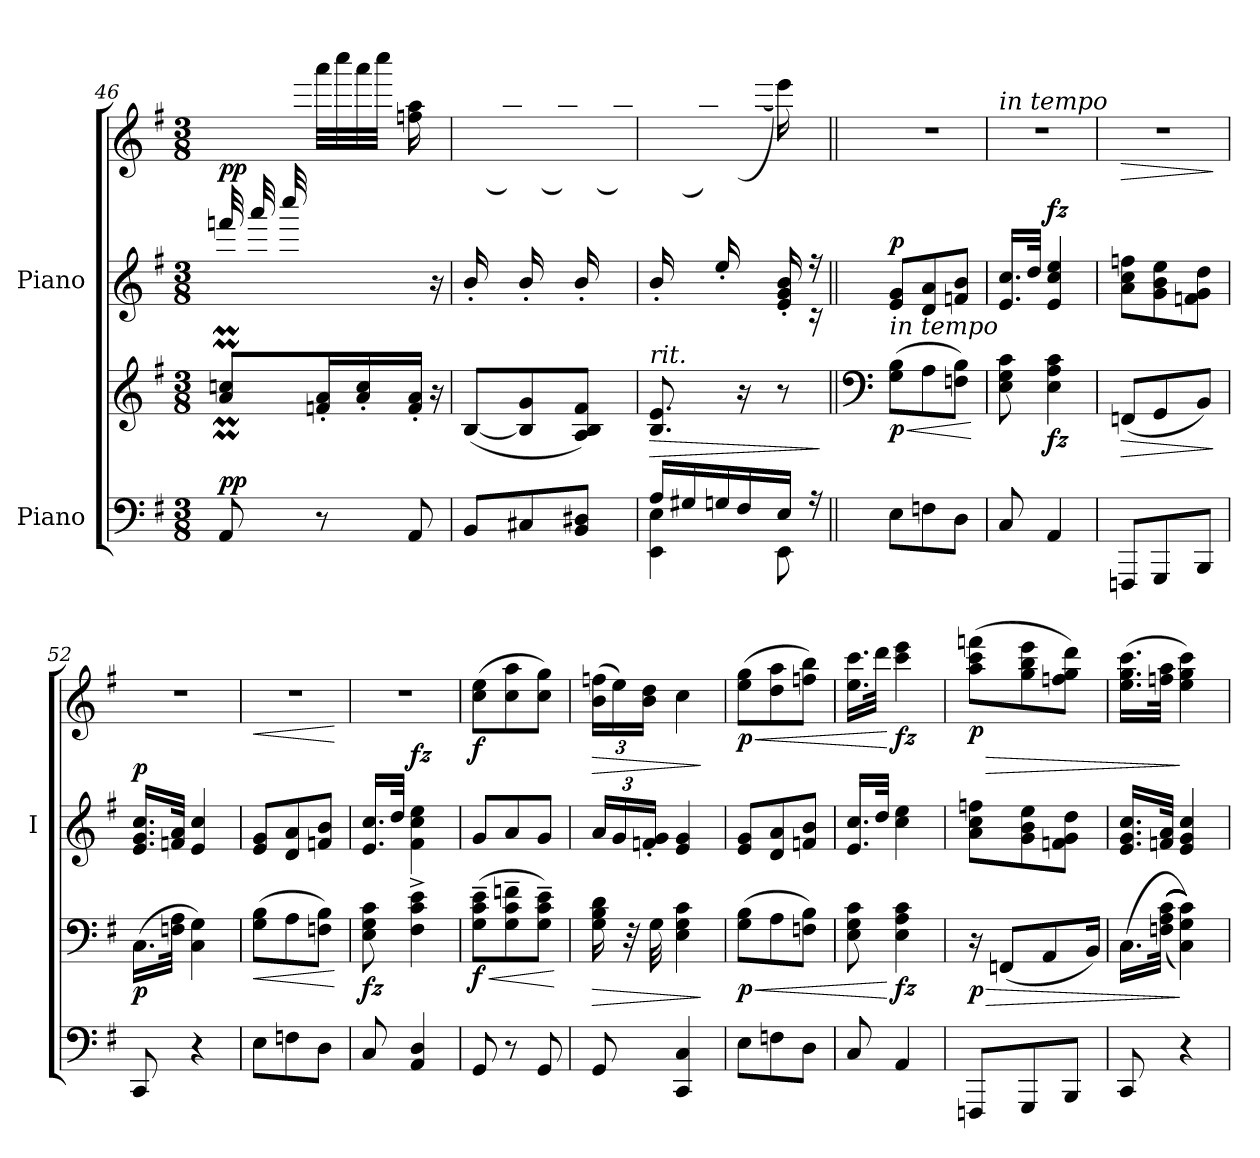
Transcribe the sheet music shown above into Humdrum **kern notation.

**kern	**kern	**dynam	**kern	**kern	**dynam
*part2	*part2	*part2	*part1	*part1	*part1
*staff4	*staff3	*staff3/4	*staff2	*staff1	*staff1/2
*I"Piano	*	*	*I"Piano	*	*
*	*	*	*I'I	*	*
*clefF4	*clefG2	*	*clefG2	*clefG2	*
*k[f#]	*k[f#]	*	*k[f#]	*k[f#]	*
*M3/8	*M3/8	*	*M3/8	*M3/8	*
=46	=46	=46	=46	=46	=46
*	*	*	*	*^	*
!	!	!LO:DY:a=2	!	!	!	!LO:DY:a=2
8AA/	8a/M 8ccn/ML	pp	(>32fffn/LLL	4.ryy	16.ryy	pp
.	.	.	32aaa/	.	.	.
.	.	.	32cccc/	.	.	.
.	.	.	8..ryy	.	32fffn\JJJ	.
8r	16fn/' 16a/'L	.	.	.	32aaa\LLL	.
.	.	.	.	.	32cccc\	.
.	16a/' 16cc/'	.	.	.	32aaa\	.
.	.	.	.	.	32cccc\JJJ	.
8AA/	16f/' 16a/'JJ	.	.	.	16ffn\ 16aa\)	.
.	16r	.	16r	.	16ryy	.
=47	=47	=47	=47	=47	=47	=47
8BB/L	(>[8B/L	.	16b'/LL	4.ryy	16ryy	.
.	.	.	16ryy	.	(>32b\L	.
.	.	.	.	.	32bb\JJJ)	.
8C#X/	8B/] 8g/	.	16b'/LL	.	16ryy	.
.	.	.	16ryy	.	(>32b\L	.
.	.	.	.	.	32bb\JJJ)	.
8BB/ 8D#X/J	8A/ 8B/ 8f#/J)	.	16b'/LL	.	16ryy	.
.	.	.	16ryy	.	(>32b\L	.
.	.	.	.	.	32bb\JJJ)	.
!!LO:LB:g=z	!!
=48	=48	=48	=48	=48	=48	=48
*^	*	*	*	*	*	*
!	!	!	!	!LO:TX:a:i:t=rit.	!	!	!
!	!	!LO:TX:a:i:t=rit.	!	!	!	!	!
!	!	!	!LO:HP:b	!	!	!	!
*	*	*	*	*^	*	*	*
16A/LL	4EE\ 4E\	8.B/ 8.e/	>	16b'/LL	4ryy	4.ryy	16ryy	.
16G#X/	.	.	.	16ryy	.	.	(>32b\L	.
.	.	.	.	.	.	.	32bb\JJJ)	.
16Gn/	.	.	.	16ee'/LL	.	.	16ryy	.
16F#/	.	16r	.	8ryy	.	.	(>32ee\L	.
.	.	.	.	.	.	.	(>32eee\JJJ	.
16E/JJ	8EE\	8r	.	.	16e/' 16g/' 16b/'	.	16eee\))	.
16r	.	.	.	16rc	16rff	.	16ryy	.
*	*	*	*	*v	*v	*	*	*
*v	*v	*	*	*	*v	*v	*
.	.	]	.	.	.
=49||	=49||	=49||	=49||	=49||	=49||
*	*clefF4	*	*	*	*
!	!LO:TX:a:i:t=in tempo	!	!	!	!
!	!	!LO:HP:b	!	!	!
!	!	!LO:DY:n=1:b	!	!	!LO:DY:a=2
8E\L	(>8G\ 8B\L	< p	8e/ 8g/L	4.r	p
8Fn\	8A\	.	8d/ 8a/	.	.
8D\J	8Fn\ 8B\J)	.	8fn/ 8b/J	.	.
.	.	[	.	.	.
=50	=50	=50	=50	=50	=50
!	!	!	!	!LO:TX:a:i:t=in tempo	!
8C/	8E\ 8G\ 8c\	.	16.e/ 16.cc/LL	4.r	.
.	.	.	32dd/JJk	.	.
!	!	!LO:DY:b	!	!	!LO:DY:a=2
4AA/	4E\ 4A\ 4c\	fz	4e/ 4cc/ 4ee/	.	fz
=51	=51	=51	=51	=51	=51
!	!	!LO:HP:b	!	!	!LO:HP:b
8FFFn/L	(<8FFn/L	>	8a\ 8cc\ 8ffn\L	4.r	>
8GGG/	8GG/	.	8g\ 8b\ 8ee\	.	.
8BBB/J	8BB/J)	.	8fn\ 8g\ 8dd\J	.	.
.	.	]	.	.	]
=52	=52	=52	=52	=52	=52
!	!	!LO:DY:b	!	!	!LO:DY:a=2
8CC/	(>16.C\LL	p	16.e/ 16.g/ 16.cc/LL	4.r	p
.	32Fn\ 32A\JJk	.	32fn/ 32a/JJk	.	.
4r	4C\ 4G\)	.	4e/ 4cc/	.	.
=53	=53	=53	=53	=53	=53
!	!	!LO:HP:b	!	!	!LO:HP:b
8E\L	(>8G\ 8B\L	<	8e/ 8g/L	4.r	<
8Fn\	8A\	.	8d/ 8a/	.	.
8D\J	8Fn\ 8B\J)	.	8fn/ 8b/J	.	.
.	.	[	.	.	[
=54	=54	=54	=54	=54	=54
!	!	!LO:DY:b	!	!	!
8C/	8E\ 8G\ 8c\	fz	16.e/ 16.cc/LL	4.r	.
.	.	.	32dd/JJk	.	.
!	!	!	!	!	!LO:DY:a=2
4AA/ 4D/	4F#\^ 4c\^ 4e\^	.	4f#\ 4cc\ 4ee\	.	fz
=55	=55	=55	=55	=55	=55
!	!	!LO:HP:b	!	!	!
!	!	!LO:DY:n=1:b	!	!	!LO:DY:b
8GG/	(>8G\~ 8c\~ 8e\~L	< f	8g/L	(>8cc\ 8ee\L	f
8r	8G\~ 8c\~ 8fn\~	.	8a/	8cc\ 8aa\	.
8GG/	8G\~ 8c\~ 8e\~J)	.	8g/J	8cc\ 8gg\J)	.
.	.	[	.	.	.
!!LO:LB:g=z
=56	=56	=56	=56	=56	=56
!	!	!LO:HP:b	!	!	!
*	*	*	*Xbrackettup	*Xbrackettup	*
!	!	!	!	!	!LO:HP:b
8GG/	16G\ 16B\ 16d\	>	24a/LL	(>24b\ 24ffn\LL	>
.	.	.	24g/	24ee\)	.
.	32r	.	.	.	.
.	.	.	24fn/' 24g/'JJ	24b\ 24dd\JJ	.
.	32G\	.	.	.	.
4CC/ 4C/	4E\ 4G\ 4c\	.	4e/ 4g/	4cc\	.
.	.	]	.	.	]
=57	=57	=57	=57	=57	=57
!	!	!LO:HP:b	!	!	!LO:HP:b
!	!	!LO:DY:n=1:b	!	!	!LO:DY:n=1:b
8E\L	(>8G\ 8B\L	< p	8e/ 8g/L	(>8ee\ 8gg\L	< p
8Fn\	8A\	.	8d/ 8a/	8dd\ 8aa\	.
8D\J	8Fn\ 8B\J)	.	8fn/ 8b/J	8ffn\ 8bb\J)	.
=58	=58	=58	=58	=58	=58
8C/	8E\ 8G\ 8c\	.	16.e/ 16.cc/LL	16.ee\ 16.ccc\LL	.
.	.	.	32dd/JJk	32ddd\JJk	.
!	!	!LO:DY:n=1:b	!	!	!LO:DY:n=1:b
4AA/	4E\ 4A\ 4c\	[ fz	4cc\ 4ee\	4ccc\ 4eee\	[ fz
=59	=59	=59	=59	=59	=59
!	!	!LO:HP:b	!	!	!LO:HP:b
!	!	!LO:DY:n=1:b	!	!	!LO:DY:n=1:b
8FFFn/L	16r	> p	8a\ 8cc\ 8ffn\L	(>8aa\ 8ccc\ 8fffn\L	> p
.	(<8FFn/L	.	.	.	.
8GGG/	.	.	8g\ 8b\ 8ee\	8gg\ 8bb\ 8eee\	.
.	8AA/	.	.	.	.
8BBB/J	.	.	8fn\ 8g\ 8dd\J	8ffn\ 8gg\ 8ddd\J)	.
.	16BB/Jk)	.	.	.	.
=60	=60	=60	=60	=60	=60
8CC/	(>16.C\LL	.	16.e/ 16.g/ 16.cc/LL	(>16.ee\ 16.gg\ 16.ccc\LL	.
.	(>(>(>(>(>32Fn\ 32A\ 32c\JJk	.	32fn/ 32a/JJk	32ffn\ 32aa\JJk	.
4r	(4C\ 4G\ 4c\))))))	]	4e/ 4g/ 4cc/	4ee\ 4gg\ 4ccc\)	]
=	=	=	=	=	=
*-	*-	*-	*-	*-	*-
